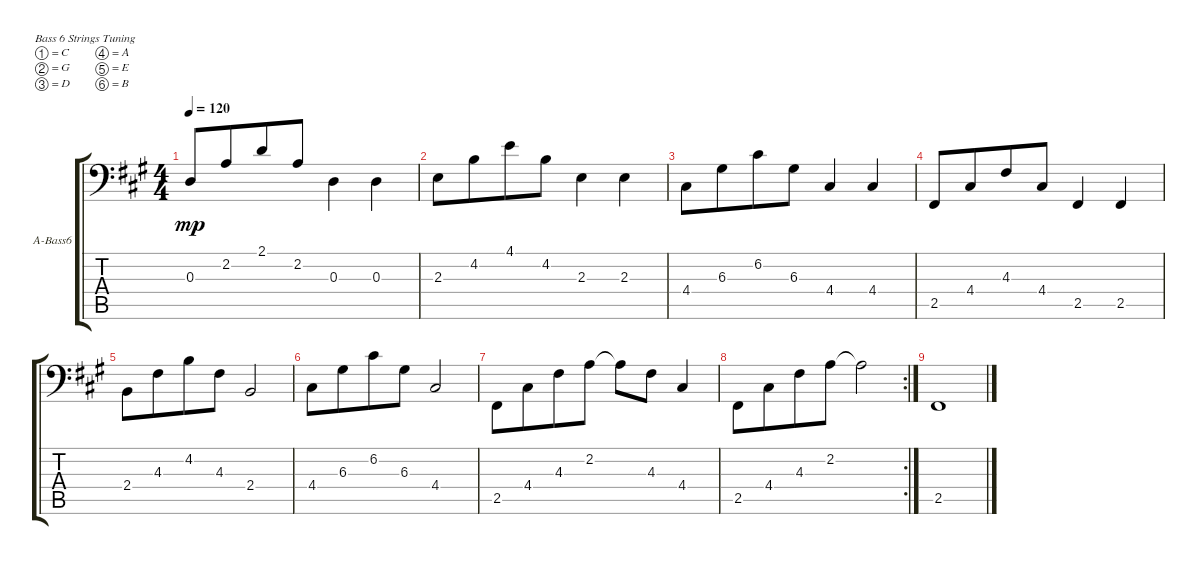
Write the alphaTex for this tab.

\defaultSystemsLayout 4
\bracketExtendMode groupsimilarinstruments
\firstSystemTrackNameOrientation horizontal
\otherSystemsTrackNameOrientation horizontal
\track ("Acoustic Bass" "A-Bass6") {instrument acousticbass}
\staff {score tabs}
\tuning (C3 G2 D2 A1 E1 B0)
\ts (4 4)
\tempo 120
\clef f4
\scale
0.333333
\ks a
0.3.8{dy mp beam invert beam merge} 2.2.8{beam merge} 2.1.8{beam merge} 2.2.8 0.3.4 0.3.4 |
\scale
0.333333 2.3.8 4.2.8{beam merge} 4.1.8 4.2.8 2.3.4 2.3.4 |
\scale
0.333333 4.4.8 6.3.8{beam merge} 6.2.8 6.3.8 4.4.4 4.4.4 |
\scale
0.333333 2.5.8 4.4.8{beam merge} 4.3.8 4.4.8 2.5.4 2.5.4 |
\scale
0.333333 2.4.8 4.3.8{beam merge} 4.2.8 4.3.8 2.4.2 |
\scale
0.333333 4.4.8 6.3.8{beam merge} 6.2.8 6.3.8 4.4.2 |
\scale
0.333333 2.5.8{beam invert beam merge} 4.4.8{beam merge} 4.3.8{beam merge} 2.2.8 2.2{t}.8 4.3.8 4.4.4 |
\rc 2
2.5.8{beam invert beam merge} 4.4.8{beam merge} 4.3.8{beam merge} 2.2.8 2.2{t}.2 |
2.5.1
